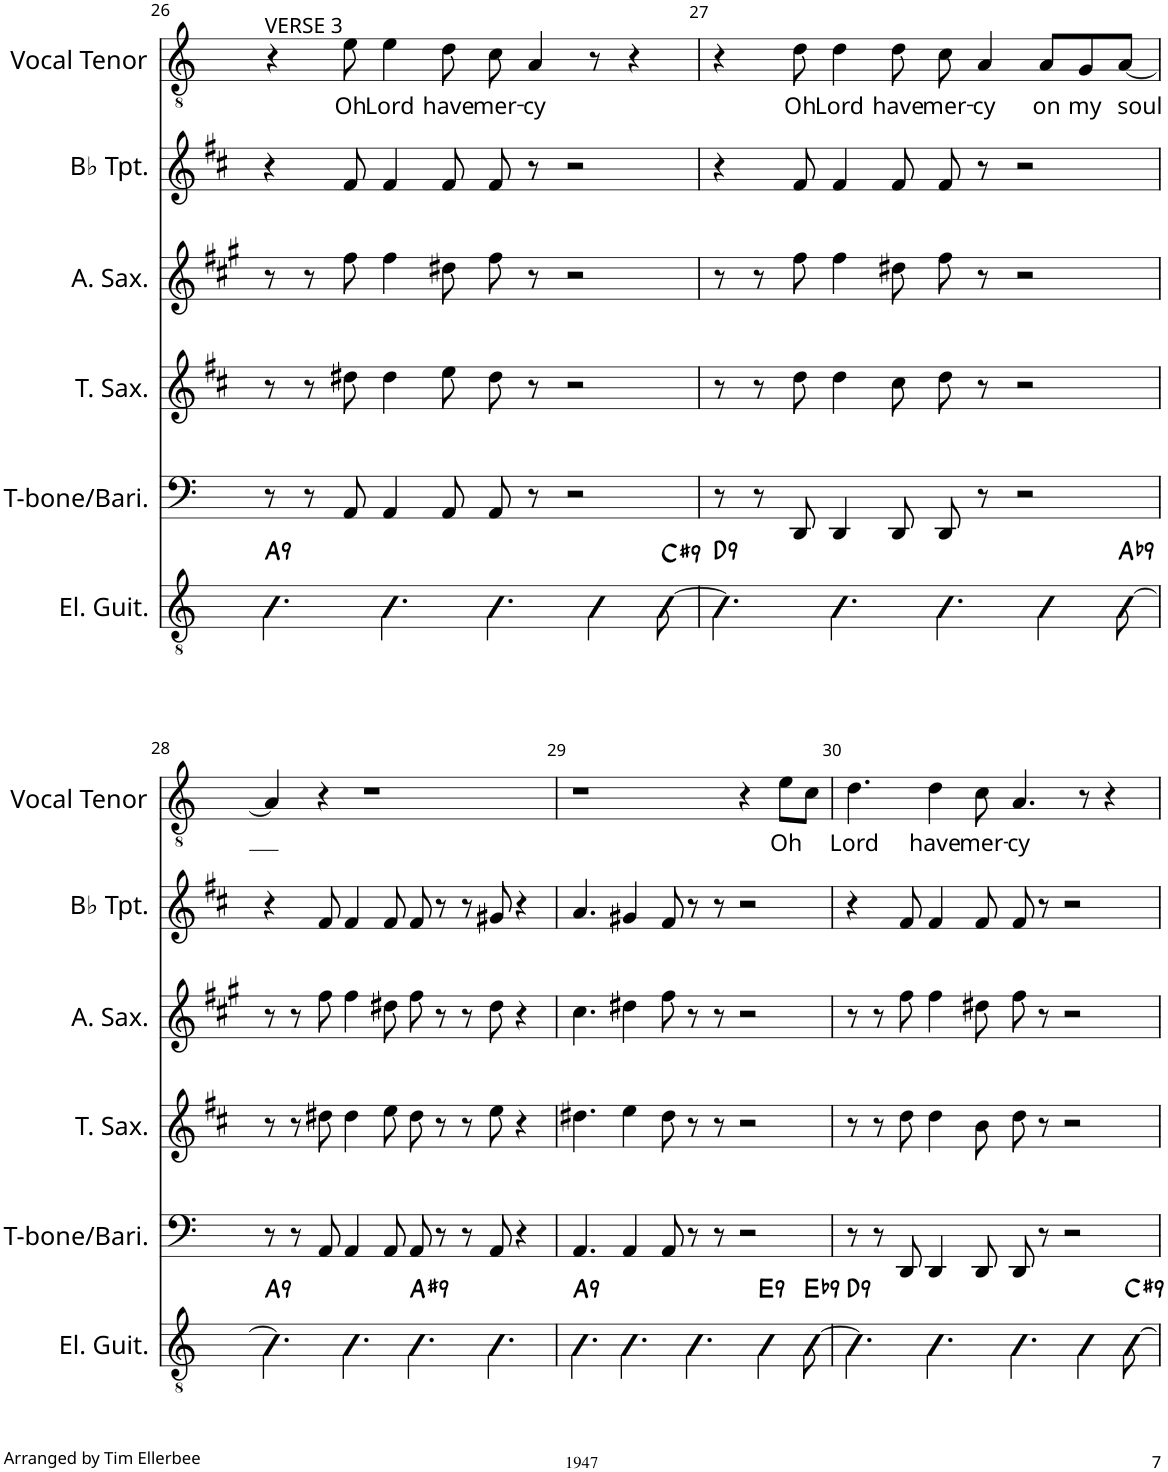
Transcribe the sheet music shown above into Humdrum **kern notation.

**kern	**harte	**kern	**kern	**kern	**kern	**kern	**text
*part6	*part6	*part5	*part4	*part3	*part2	*part1	*part1
*staff6	*	*staff5	*staff4	*staff3	*staff2	*staff1	*staff1
*I"Electric Guitar	*	*I"T-bone/Bari	*I"Tenor Saxophone	*I"Alto Saxophone	*I"Bb Trumpet	*I"Vocal Tenor	*
*I'El. Guit.	*	*I'T-bone/Bari.	*I'T. Sax.	*I'A. Sax.	*I'Bb Tpt.	*I'Vocal Tenor	*
!!LO:PB:g=z
*clefGv2	*	*clefF4	*clefG2	*clefG2	*clefG2	*clefGv2	*
*	*	*	*Trd8c14	*Trd5c9	*Trd1c2	*Trd1c2	*
*k[]	*	*k[]	*k[f#c#]	*k[f#c#g#]	*k[f#c#]	*k[]	*
*M12/8	*	*M12/8	*M12/8	*M12/8	*M12/8	*M12/8	*
=26	=26	=26	=26	=26	=26	=26	=26
!	!LO:H:kt=9	!	!	!	!	!LO:TX:a:t=VERSE 3	!
4.B\	A:9	8r	8r	8r	4r	4r	.
.	.	8r	8r	8r	.	.	.
!	!	!	!	!	!	!	!LO:LY:b
.	.	8AA/	8dd#X\	8ff#\	8f#/	8e\	Oh
!	!	!	!	!	!	!	!LO:LY:b
4.B\	.	4AA/	4dd#\	4ff#\	4f#/	4e\	Lord
!	!	!	!	!	!	!	!LO:LY:b
.	.	8AA/	8ee\	8dd#X\	8f#/	8d\	have
!	!	!	!	!	!	!	!LO:LY:b
4.B\	.	8AA/	8dd#\	8ff#\	8f#/	8c\	mer-
!	!	!	!	!	!	!	!LO:LY:b
.	.	8r	8r	8r	8r	4A/	-cy
.	.	2r	2r	2r	2r	.	.
4B\	.	.	.	.	.	8r	.
.	.	.	.	.	.	4r	.
!	!LO:H:kt=9	!	!	!	!	!	!
[8B\	C#:9	.	.	.	.	.	.
=27	=27	=27	=27	=27	=27	=27	=27
!	!LO:H:kt=9	!	!	!	!	!	!
4.B\]	D:9	8r	8r	8r	4r	4r	.
.	.	8r	8r	8r	.	.	.
!	!	!	!	!	!	!	!LO:LY:b
.	.	8DD/	8dd\	8ff#\	8f#/	8d\	Oh
!	!	!	!	!	!	!	!LO:LY:b
4.B\	.	4DD/	4dd\	4ff#\	4f#/	4d\	Lord
!	!	!	!	!	!	!	!LO:LY:b
.	.	8DD/	8cc#\	8dd#X\	8f#/	8d\	have
!	!	!	!	!	!	!	!LO:LY:b
4.B\	.	8DD/	8dd\	8ff#\	8f#/	8c\	mer-
!	!	!	!	!	!	!	!LO:LY:b
.	.	8r	8r	8r	8r	4A/	-cy
.	.	2r	2r	2r	2r	.	.
!	!	!	!	!	!	!	!LO:LY:b
4B\	.	.	.	.	.	8A/L	on
!	!	!	!	!	!	!	!LO:LY:b
.	.	.	.	.	.	8G/	my
!	!LO:H:kt=9	!	!	!	!	!	!LO:LY:b
[8Bn\	Ab:9	.	.	.	.	[8A/J	soul
!!LO:LB:g=z
=28	=28	=28	=28	=28	=28	=28	=28
!	!LO:H:kt=9	!	!	!	!	!	!
4.B\]	A:9	8r	8r	8r	4r	4A/]	.
.	.	8r	8r	8r	.	.	.
.	.	8AA/	8dd#X\	8ff#\	8f#/	4r	.
4.B\	.	4AA/	4dd#\	4ff#\	4f#/	.	.
.	.	.	.	.	.	1r	.
.	.	8AA/	8ee\	8dd#X\	8f#/	.	.
!	!LO:H:kt=9	!	!	!	!	!	!
4.Bn\	A#:9	8AA/	8dd#\	8ff#\	8f#/	.	.
.	.	8r	8r	8r	8r	.	.
.	.	8r	8r	8r	8r	.	.
4.B\	.	8AA/	8ee\	8dd#\	8g#X/	.	.
.	.	4r	4r	4r	4r	.	.
=29	=29	=29	=29	=29	=29	=29	=29
!	!LO:H:kt=9	!	!	!	!	!	!
4.B\	A:9	4.AA/	4.dd#X\	4.cc#\	4.a/	1r	.
4.B\	.	4AA/	4ee\	4dd#X\	4g#X/	.	.
.	.	8AA/	8dd#\	8ff#\	8f#/	.	.
4.B\	.	8r	8r	8r	8r	.	.
.	.	8r	8r	8r	8r	.	.
.	.	2r	2r	2r	2r	4r	.
!	!LO:H:kt=9	!	!	!	!	!	!
4B\	E:9	.	.	.	.	.	.
!	!	!	!	!	!	!	!LO:LY:b
.	.	.	.	.	.	8e\L	Oh
!	!LO:H:kt=9	!	!	!	!	!	!
[8Bn\	Eb:9	.	.	.	.	8c\J	.
=30	=30	=30	=30	=30	=30	=30	=30
!	!LO:H:kt=9	!	!	!	!	!	!LO:LY:b
4.B\]	D:9	8r	8r	8r	4r	4.d\	Lord
.	.	8r	8r	8r	.	.	.
.	.	8DD/	8dd\	8ff#\	8f#/	.	.
!	!	!	!	!	!	!	!LO:LY:b
4.B\	.	4DD/	4dd\	4ff#\	4f#/	4d\	have
!	!	!	!	!	!	!	!LO:LY:b
.	.	8DD/	8b\	8dd#X\	8f#/	8c\	mer-
!	!	!	!	!	!	!	!LO:LY:b
4.B\	.	8DD/	8dd\	8ff#\	8f#/	4.A/	-cy
.	.	8r	8r	8r	8r	.	.
.	.	2r	2r	2r	2r	.	.
4B\	.	.	.	.	.	8r	.
.	.	.	.	.	.	4r	.
!	!LO:H:kt=9	!	!	!	!	!	!
[8B\	C#:9	.	.	.	.	.	.
=	=	=	=	=	=	=	=
*-	*-	*-	*-	*-	*-	*-	*-
